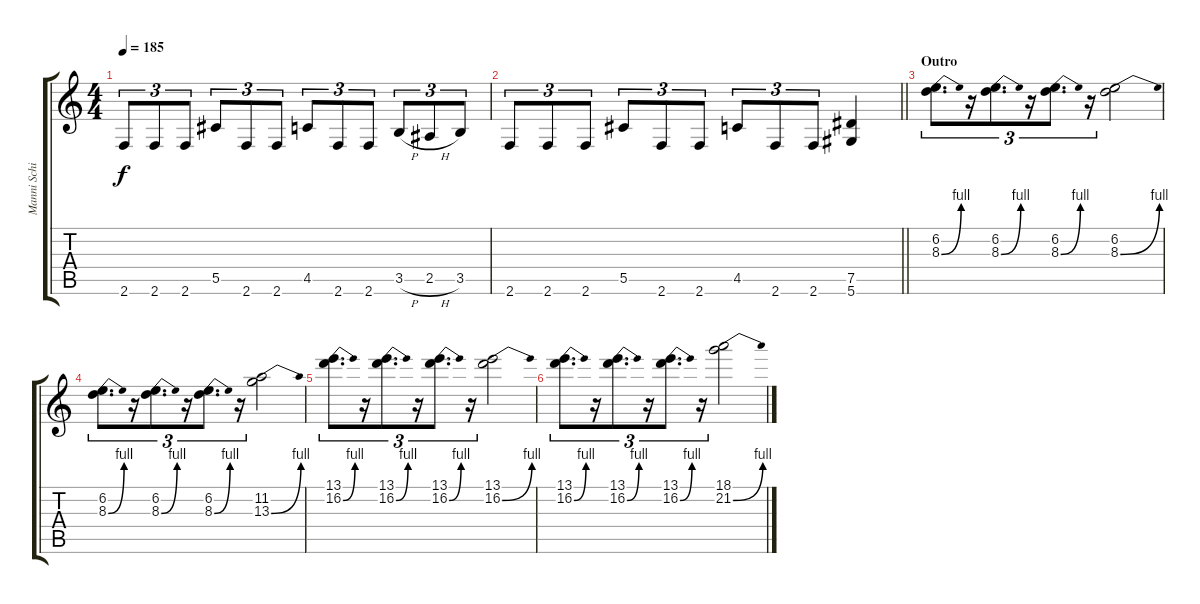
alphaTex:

\track ("Manni Schimidt (lead guitar)" "Manni Schi") {instrument distortionguitar}
\staff {score tabs}
\tuning (Eb4 Bb3 Gb3 Db3 Ab2 Eb2) {hide}
\ts (4 4)
\tempo 185
\clef g2
\ks c
2.6.8{tu (3 2) dy f} 2.6.8{tu (3 2)} 2.6.8{tu (3 2)} 5.5.8{tu (3 2)} 2.6.8{tu (3 2)} 2.6.8{tu (3 2)} 4.5.8{tu (3 2)} 2.6.8{tu (3 2)} 2.6.8{tu (3 2)} 3.5{h}.8{tu (3 2)} 2.5{h}.8{tu (3 2)} 3.5.8{tu (3 2)} |
\barLineRight lightlight
2.6.8{tu (3 2)} 2.6.8{tu (3 2)} 2.6.8{tu (3 2)} 5.5.8{tu (3 2)} 2.6.8{tu (3 2)} 2.6.8{tu (3 2)} 4.5.8{tu (3 2)} 2.6.8{tu (3 2)} 2.6.8{tu (3 2)} (7.5 5.6).4 |
\section ("" "Outro")
(6.2 8.3{be (bend 0 0 60 4)}).8{d tu (3 2)} r.16{tu (3 2)} (6.2 8.3{be (bend 0 0 60 4)}).8{d tu (3 2)} r.16{tu (3 2)} (6.2 8.3{be (bend 0 0 60 4)}).8{d tu (3 2)} r.16{tu (3 2)} (6.2 8.3{be (bend 0 0 60 4)}).2 |
(6.2 8.3{be (bend 0 0 60 4)}).8{d tu (3 2)} r.16{tu (3 2)} (6.2 8.3{be (bend 0 0 60 4)}).8{d tu (3 2)} r.16{tu (3 2)} (6.2 8.3{be (bend 0 0 60 4)}).8{d tu (3 2)} r.16{tu (3 2)} (11.2 13.3{be (bend 0 0 60 4)}).2 |
(13.1 16.2{be (bend 0 0 60 4)}).8{d tu (3 2)} r.16{tu (3 2)} (13.1 16.2{be (bend 0 0 60 4)}).8{d tu (3 2)} r.16{tu (3 2)} (13.1 16.2{be (bend 0 0 60 4)}).8{d tu (3 2)} r.16{tu (3 2)} (13.1 16.2{be (bend 0 0 60 4)}).2 |
(13.1 16.2{be (bend 0 0 60 4)}).8{d tu (3 2)} r.16{tu (3 2)} (13.1 16.2{be (bend 0 0 60 4)}).8{d tu (3 2)} r.16{tu (3 2)} (13.1 16.2{be (bend 0 0 60 4)}).8{d tu (3 2)} r.16{tu (3 2)} (18.1 21.2{be (bend 0 0 60 4)}).2
